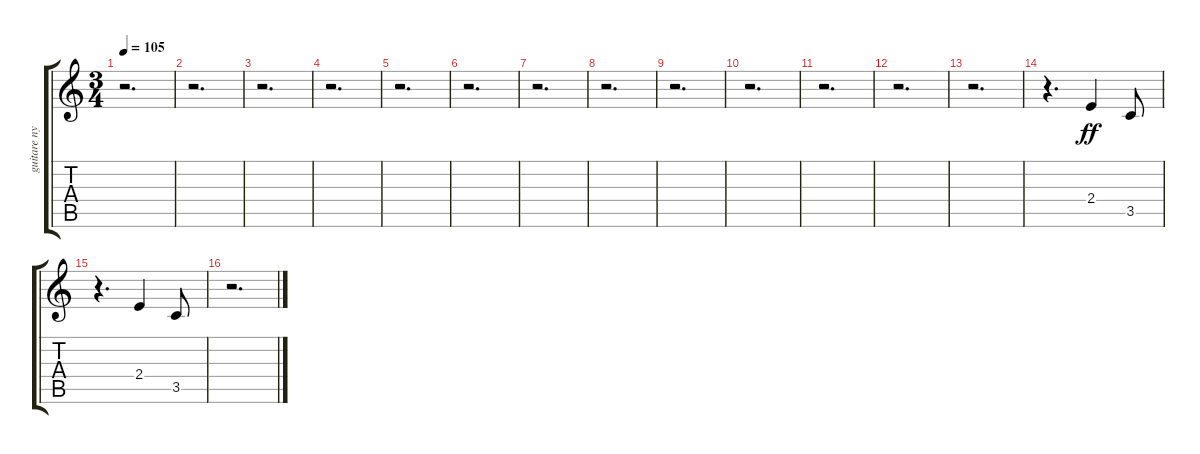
\track ("guitare nylon" "guitare ny") {instrument acousticguitarnylon}
\staff {score tabs}
\tuning (E4 B3 G3 D3 A2 E2) {hide}
\ts (3 4)
\tempo 105
\clef g2
\ks c
r.2{d dy ff} |
r.2{d} |
r.2{d} |
r.2{d} |
r.2{d} |
r.2{d} |
r.2{d} |
r.2{d} |
r.2{d} |
r.2{d} |
r.2{d} |
r.2{d} |
r.2{d} |
r.4{d} 2.4.4 3.5.8 |
r.4{d} 2.4.4 3.5.8 |
r.2{d}
